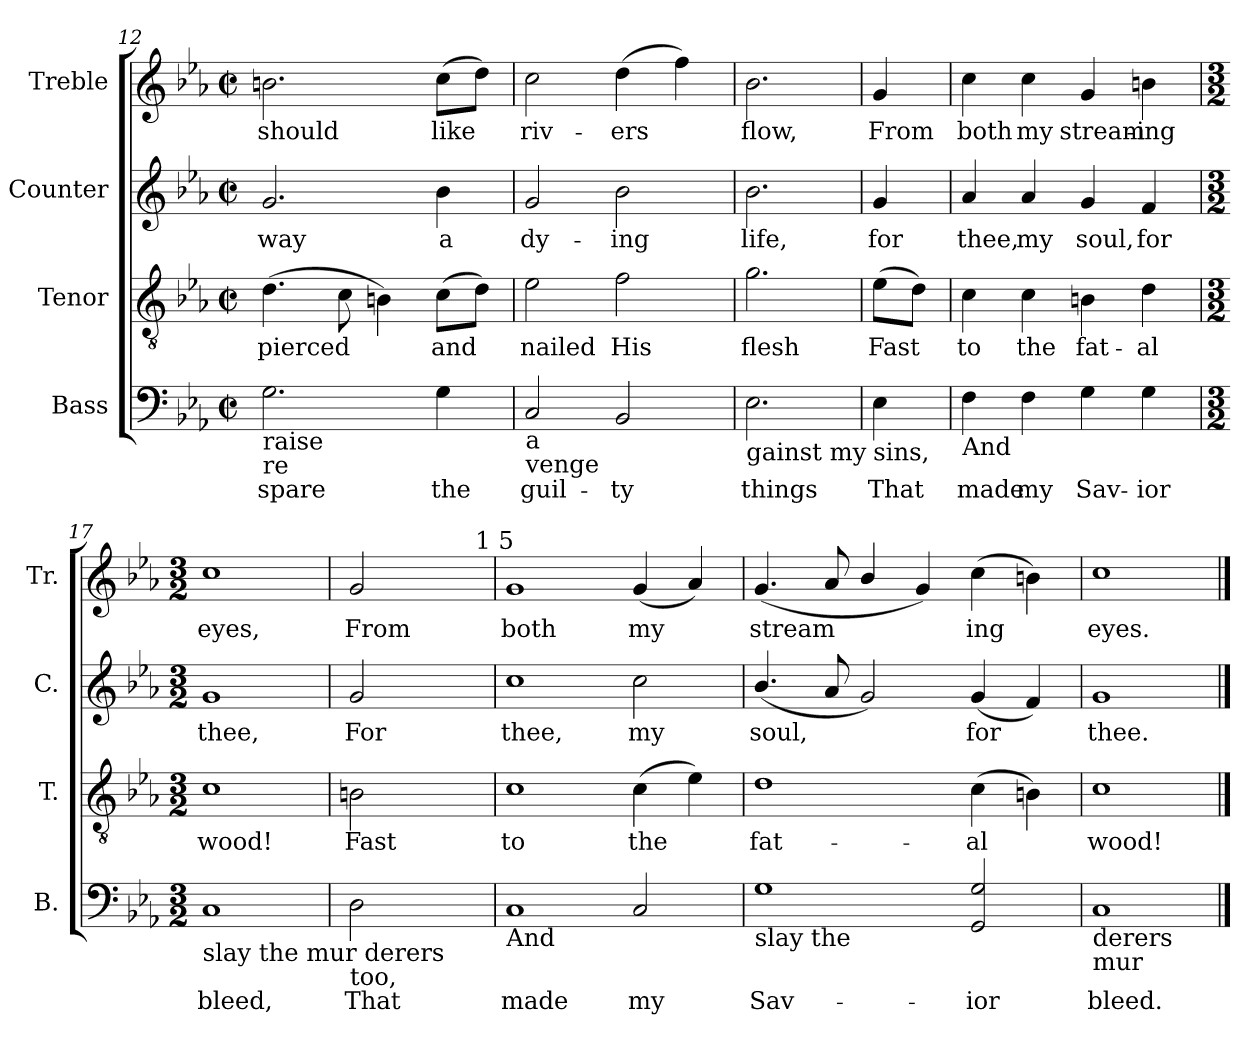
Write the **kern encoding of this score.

**kern	**text	**kern	**text	**kern	**text	**kern	**text
*part4	*part4	*part3	*part3	*part2	*part2	*part1	*part1
*staff4	*staff4	*staff3	*staff3	*staff2	*staff2	*staff1	*staff1
*I"Bass	*	*I"Tenor	*	*I"Counter	*	*I"Treble	*
*I'B.	*	*I'T.	*	*I'C.	*	*I'Tr.	*
*clefF4	*	*clefGv2	*	*clefG2	*	*clefG2	*
*k[b-e-a-]	*	*k[b-e-a-]	*	*k[b-e-a-]	*	*k[b-e-a-]	*
*E-:	*	*E-:	*	*E-:	*	*E-:	*
*M2/2	*	*M2/2	*	*M2/2	*	*M2/2	*
*met(c|)	*	*met(c|)	*	*met(c|)	*	*met(c|)	*
=12	=12	=12	=12	=12	=12	=12	=12
!LO:TX:b:t=raise	!	!	!	!	!	!	!
!LO:TX:b:t=re	!	!	!	!	!	!	!
!	!LO:LY:b:rj	!	!LO:LY:b:rj	!	!LO:LY:b:rj	!	!LO:LY:b:rj
2.G\	spare	(>4.d\	pierced	2.g/	-way	2.bn\	should
!	!	!	!LO:LY:b:rj	!	!	!	!
.	.	8c\	.	.	.	.	.
!	!	!	!LO:LY:b:rj	!	!	!	!
.	.	4Bn\)	.	.	.	.	.
!	!LO:LY:b:rj	!	!LO:LY:b:rj	!	!LO:LY:b:rj	!	!LO:LY:b:rj
4G\	the	(>8c\L	and	4b-\	a	(>8cc\L	like
!	!	!	!LO:LY:b:rj	!	!	!	!LO:LY:b:rj
.	.	8d\J)	.	.	.	8dd\J)	.
=13	=13	=13	=13	=13	=13	=13	=13
!LO:TX:b:t=a	!	!	!	!	!	!	!
!LO:TX:b:t=venge	!	!	!	!	!	!	!
!	!LO:LY:b:rj	!	!LO:LY:b:rj	!	!LO:LY:b:rj	!	!LO:LY:b:rj
2C/	guil-	2e-\	nailed	2g/	dy-	2cc\	riv-
!	!LO:LY:b:rj	!	!LO:LY:b:rj	!	!LO:LY:b:rj	!	!LO:LY:b:rj
2BB-/	-ty	2f\	His	2b-\	-ing	(>4dd\	-ers
!	!	!	!	!	!	!	!LO:LY:b:rj
.	.	.	.	.	.	4ff\)	.
!!LO:LB:g=z
=14	=14	=14	=14	=14	=14	=14	=14
!LO:TX:b:t=gainst my	!	!	!	!	!	!	!
!	!LO:LY:b:rj	!	!LO:LY:b:rj	!	!LO:LY:b:rj	!	!LO:LY:b:rj
2.E-\	things	2.g\	flesh	2.b-\	life,	2.b-\	flow,
=15	=15	=15	=15	=15	=15	=15	=15
!LO:TX:b:t=sins,	!	!	!	!	!	!	!
!	!LO:LY:b:rj	!	!LO:LY:b:rj	!	!LO:LY:b:rj	!	!LO:LY:b:rj
4E-\	That	(>8e-\L	Fast	4g/	for	4g/	From
!	!	!	!LO:LY:b:rj	!	!	!	!
.	.	8d\J)	.	.	.	.	.
=16	=16	=16	=16	=16	=16	=16	=16
!LO:TX:b:t=And	!	!	!	!	!	!	!
!	!LO:LY:b:rj	!	!LO:LY:b:rj	!	!LO:LY:b:rj	!	!LO:LY:b:rj
4F\	made	4c\	to	4a-/	thee,	4cc\	both
!	!LO:LY:b:rj	!	!LO:LY:b:rj	!	!LO:LY:b:rj	!	!LO:LY:b:rj
4F\	my	4c\	the	4a-/	my	4cc\	my
!	!LO:LY:b:rj	!	!LO:LY:b:rj	!	!LO:LY:b:rj	!	!LO:LY:b:rj
4G\	Sav-	4Bn\	fat-	4g/	soul,	4g/	stream-
!	!LO:LY:b:rj	!	!LO:LY:b:rj	!	!LO:LY:b:rj	!	!LO:LY:b:rj
4G\	-ior	4d\	-al	4f/	for	4bn\	-ing
=17	=17	=17	=17	=17	=17	=17	=17
*M3/2	*	*M3/2	*	*M3/2	*	*M3/2	*
!LO:TX:b:t=slay the mur derers	!	!	!	!	!	!	!
!	!LO:LY:b:rj	!	!LO:LY:b:rj	!	!LO:LY:b:rj	!	!LO:LY:b:rj
1C	bleed,	1c	wood!	1g	thee,	1cc	eyes,
=18	=18	=18	=18	=18	=18	=18	=18
!LO:TX:b:t=too,	!	!	!	!	!	!	!
!	!LO:LY:b:rj	!	!LO:LY:b:rj	!	!LO:LY:b:rj	!	!LO:LY:b:rj
*	*	*	*	*	*	*^	*
2D\	That	2Bn\	Fast	2g/	For	2g/	4ryy	From
.	.	.	.	.	.	.	8ryy	.
.	.	.	.	.	.	.	16ryy	.
.	.	.	.	.	.	.	64ryy	.
!	!	!	!	!	!	!	!LO:TX:a:t=1 5	!
.	.	.	.	.	.	.	32.ryy	.
=19	=19	=19	=19	=19	=19	=19	=19	=19
!LO:TX:b:t=And	!	!	!	!	!	!	!	!
!	!LO:LY:b:rj	!	!LO:LY:b:rj	!	!LO:LY:b:rj	!	!	!LO:LY:b:rj
*	*	*	*	*	*	*v	*v	*
1C	made	1c	to	1cc	thee,	1g	both
!	!LO:LY:b:rj	!	!LO:LY:b:rj	!	!LO:LY:b:rj	!	!LO:LY:b:rj
2C/	my	(>4c\	the	2cc\	my	(<4g/	my
!	!	!	!LO:LY:b:rj	!	!	!	!LO:LY:b:rj
.	.	4e-\)	.	.	.	4a-/)	.
=20	=20	=20	=20	=20	=20	=20	=20
!LO:TX:b:t=slay the	!	!	!	!	!	!	!
!	!LO:LY:b:rj	!	!LO:LY:b:rj	!	!LO:LY:b:rj	!	!LO:LY:b:rj
1G	Sav-	1d	fat-	(<4.b-/	soul,	(<4.g/	stream-
!	!	!	!	!	!LO:LY:b:rj	!	!LO:LY:b:rj
.	.	.	.	8a-/	.	8a-/	--
!	!	!	!	!	!LO:LY:b:rj	!	!LO:LY:b:rj
.	.	.	.	2g/)	.	4b-/	--
!	!	!	!	!	!	!	!LO:LY:b:rj
.	.	.	.	.	.	4g/)	--
!	!LO:LY:b:rj	!	!LO:LY:b:rj	!	!LO:LY:b:rj	!	!LO:LY:b:rj
2G/ 2GG/	-ior	(>4c\	-al	(<4g/	for	(>4cc\	-ing
!	!	!	!LO:LY:b:rj	!	!LO:LY:b:rj	!	!LO:LY:b:rj
.	.	4Bn\)	.	4f/)	.	4bn\)	.
=21	=21	=21	=21	=21	=21	=21	=21
!LO:TX:b:t=derers	!	!	!	!	!	!	!
!LO:TX:b:t=mur	!	!	!	!	!	!	!
!	!LO:LY:b:rj	!	!LO:LY:b:rj	!	!LO:LY:b:rj	!	!LO:LY:b:rj
1C	bleed.	1c	wood!	1g	thee.	1cc	eyes.
==	==	==	==	==	==	==	==
*-	*-	*-	*-	*-	*-	*-	*-
